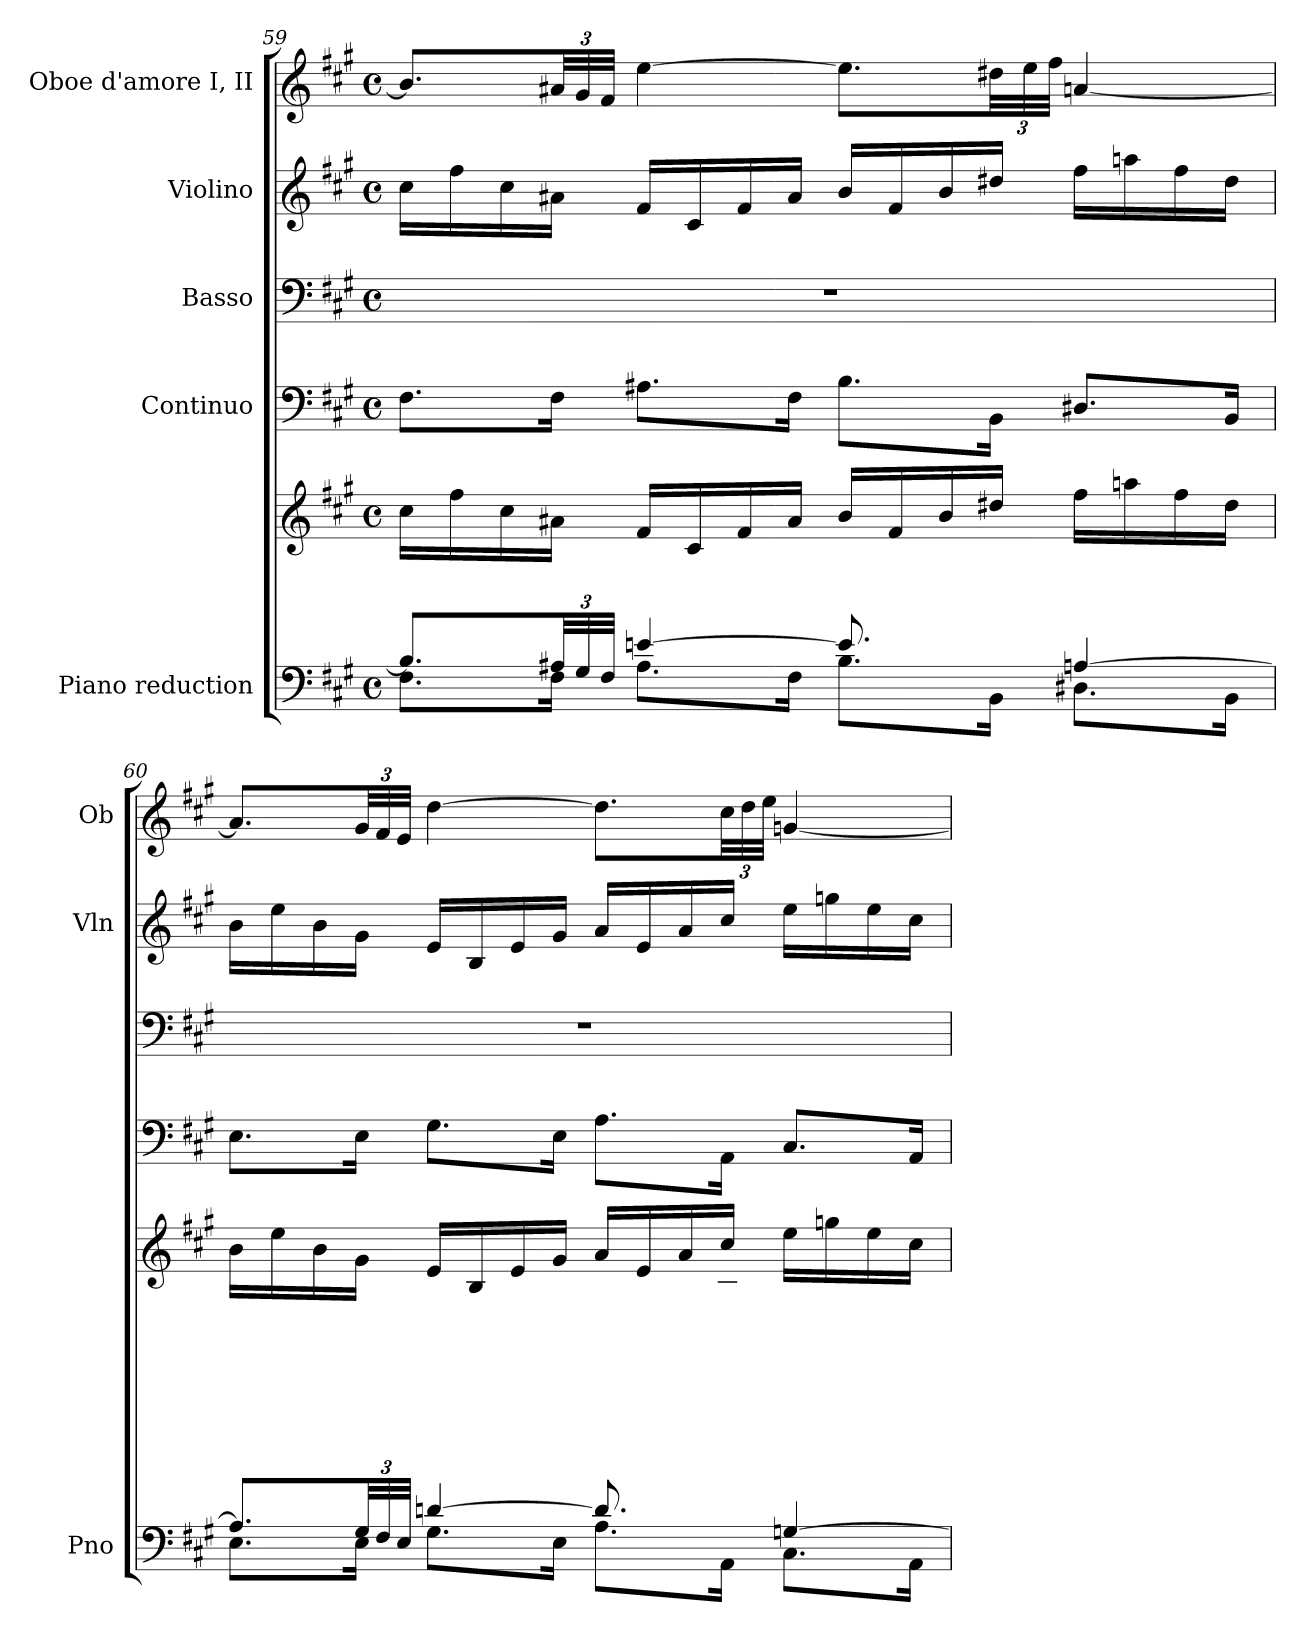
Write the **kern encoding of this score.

**kern	**kern	**kern	**kern	**kern	**kern
*part5	*part5	*part4	*part3	*part2	*part1
*staff6	*staff5	*staff4	*staff3	*staff2	*staff1
*I"Piano reduction	*	*I"Continuo	*I"Basso	*I"Violino	*I"Oboe d'amore I, II
*I'Pno	*	*	*	*I'Vln	*I'Ob
!!LO:LB:g=z
*clefF4	*clefG2	*clefF4	*clefF4	*clefG2	*clefG2
*k[f#c#g#]	*k[f#c#g#]	*k[f#c#g#]	*k[f#c#g#]	*k[f#c#g#]	*k[f#c#g#]
*M4/4	*M4/4	*M4/4	*M4/4	*M4/4	*M4/4
*met(c)	*met(c)	*met(c)	*met(c)	*met(c)	*met(c)
=59	=59	=59	=59	=59	=59
*^	*^	*	*	*	*
8.B/L]	8.F#\L	16cc#\LL	8.ryy	8.F#\L	1r	16cc#\LL	8.b/L]
.	.	16ff#\	.	.	.	16ff#\	.
.	.	16cc#\	.	.	.	16cc#\	.
*	*	*v	*v	*	*	*	*
*Xbrackettup	*	*	*	*	*	*Xbrackettup
48A#X/LL	16F#\Jk	16a#X\JJ	16F#\Jk	.	16a#X\JJ	48a#X/LL
48G#/	.	.	.	.	.	48g#/
48F#/JJJ	.	.	.	.	.	48f#/JJJ
[4en/	8.A#\L	16f#/LL	8.A#X\L	.	16f#/LL	[4ee\
.	.	16c#/	.	.	16c#/	.
.	.	16f#/	.	.	16f#/	.
.	16F#\Jk	16a#/JJ	16F#\Jk	.	16a#/JJ	.
8.e/L]	8.B\L	16b/LL	8.B\L	.	16b/LL	8.ee\L]
.	.	16f#/	.	.	16f#/	.
.	.	16b/	.	.	16b/	.
*	*	*^	*	*	*	*
*	*	*	*Xbrackettup	*	*	*	*
16ryy	16BB\Jk	16dd#X/JJ	48d#X\LL	16BB\Jk	.	16dd#X/JJ	48dd#X\LL
.	.	.	48en\	.	.	.	48ee\
.	.	.	48f#\JJJ	.	.	.	48ff#\JJJ
[4An/	8.D#X\L	16ff#\LL	4ryy	8.D#X/L	.	16ff#\LL	[4an/
.	.	16aan\	.	.	.	16aan\	.
.	.	16ff#\	.	.	.	16ff#\	.
.	16BB\Jk	16dd#\JJ	.	16BB/Jk	.	16dd#\JJ	.
=60	=60	=60	=60	=60	=60	=60	=60
8.A/L]	8.E\L	16b\LL	8.ryy	8.E\L	1r	16b\LL	8.a/L]
.	.	16ee\	.	.	.	16ee\	.
.	.	16b\	.	.	.	16b\	.
*	*	*v	*v	*	*	*	*
48G#/LL	16E\Jk	16g#\JJ	16E\Jk	.	16g#\JJ	48g#/LL
48F#/	.	.	.	.	.	48f#/
48E/JJJ	.	.	.	.	.	48e/JJJ
[4dn/	8.G#\L	16e/LL	8.G#\L	.	16e/LL	[4dd\
.	.	16B/	.	.	16B/	.
.	.	16e/	.	.	16e/	.
.	16E\Jk	16g#/JJ	16E\Jk	.	16g#/JJ	.
8.d/L]	8.A\L	16a/LL	8.A\L	.	16a/LL	8.dd\L]
.	.	16e/	.	.	16e/	.
.	.	16a/	.	.	16a/	.
*	*	*^	*	*	*	*
16ryy	16AA\Jk	16cc#/JJ	48c#\LL	16AA\Jk	.	16cc#/JJ	48cc#\LL
.	.	.	48d\	.	.	.	48dd\
.	.	.	48e\JJJ	.	.	.	48ee\JJJ
[4Gn/	8.C#\L	16ee\LL	4ryy	8.C#/L	.	16ee\LL	[4gn/
.	.	16ggn\	.	.	.	16ggn\	.
.	.	16ee\	.	.	.	16ee\	.
.	16AA\Jk	16cc#\JJ	.	16AA/Jk	.	16cc#\JJ	.
*v	*v	*	*	*	*	*	*
*	*v	*v	*	*	*	*
=	=	=	=	=	=
*-	*-	*-	*-	*-	*-
